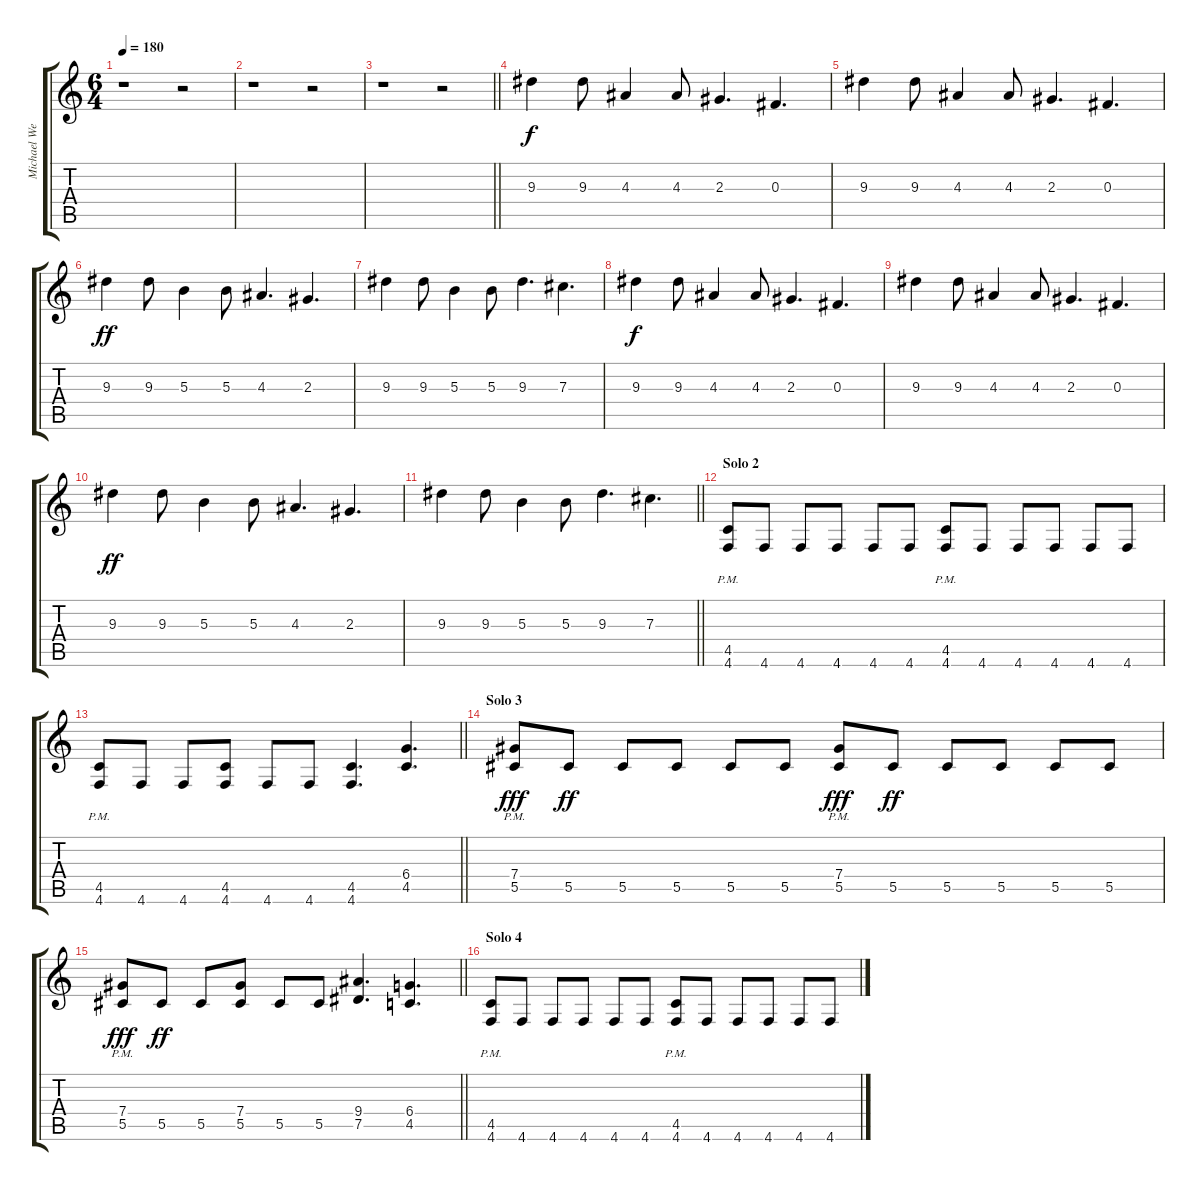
\track ("Michael Weikath" "Michael We") {instrument distortionguitar}
\staff {score tabs}
\tuning (Eb4 Bb3 Gb3 Db3 Ab2 Db2) {hide}
\ts (6 4)
\tempo 180
\clef g2
\ks c
r.1{dy ff} r.2 |
r.1 r.2 |
\barLineRight lightlight
r.1 r.2 |
\section ("" "")
9.3.4{dy f volume 8 instrument overdrivenguitar} 9.3.8 4.3.4 4.3.8 2.3.4{d} 0.3.4{d} |
9.3.4 9.3.8 4.3.4 4.3.8 2.3.4{d} 0.3.4{d} |
9.3.4{dy ff} 9.3.8 5.3.4 5.3.8 4.3.4{d} 2.3.4{d} |
9.3.4 9.3.8 5.3.4 5.3.8 9.3.4{d} 7.3.4{d} |
9.3.4{dy f} 9.3.8 4.3.4 4.3.8 2.3.4{d} 0.3.4{d} |
9.3.4 9.3.8 4.3.4 4.3.8 2.3.4{d} 0.3.4{d} |
9.3.4{dy ff} 9.3.8 5.3.4 5.3.8 4.3.4{d} 2.3.4{d} |
\barLineRight lightlight
9.3.4 9.3.8 5.3.4 5.3.8 9.3.4{d} 7.3.4{d} |
\section ("" "Solo 2")
(4.5{pm} 4.6).8{volume 11 instrument distortionguitar} 4.6.8 4.6.8 4.6.8 4.6.8 4.6.8 (4.5{pm} 4.6).8 4.6.8 4.6.8 4.6.8 4.6.8 4.6.8 |
\barLineRight lightlight
(4.5{pm} 4.6).8 4.6.8 4.6.8 (4.5 4.6).8 4.6.8 4.6.8 (4.5 4.6).4{d} (6.4 4.5).4{d} |
\section ("" "Solo 3")
(7.4 5.5{pm}).8{dy fff} 5.5.8{dy ff} 5.5.8 5.5.8 5.5.8 5.5.8 (7.4 5.5{pm}).8{dy fff} 5.5.8{dy ff} 5.5.8 5.5.8 5.5.8 5.5.8 |
\barLineRight lightlight
(7.4 5.5{pm}).8{dy fff} 5.5.8{dy ff} 5.5.8 (7.4 5.5).8 5.5.8 5.5.8 (9.4 7.5).4{d} (6.4 4.5).4{d} |
\section ("" "Solo 4")
(4.5{pm} 4.6).8 4.6.8 4.6.8 4.6.8 4.6.8 4.6.8 (4.5{pm} 4.6).8 4.6.8 4.6.8 4.6.8 4.6.8 4.6.8
